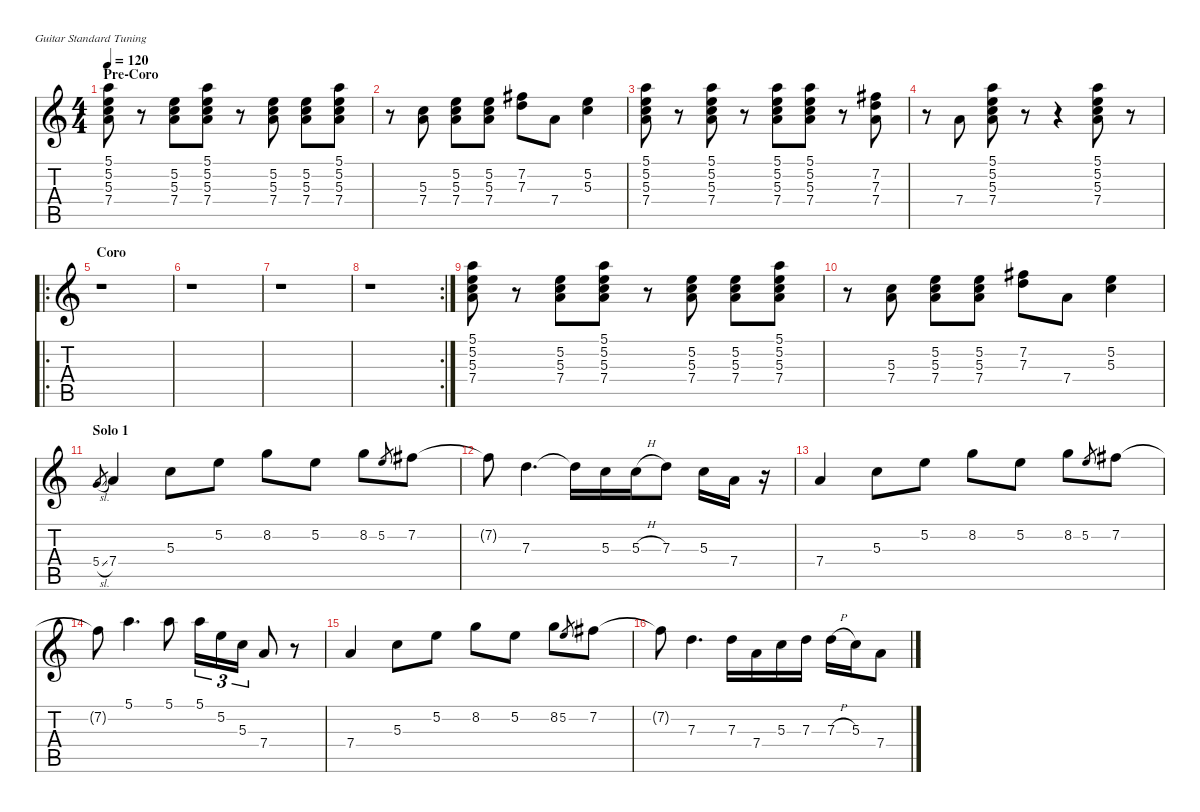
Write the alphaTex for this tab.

\defaultSystemsLayout 4
\hideDynamics
\bracketExtendMode nobrackets
\singleTrackTrackNamePolicy hidden
\multiTrackTrackNamePolicy hidden
\firstSystemTrackNameMode fullname
\firstSystemTrackNameOrientation horizontal
\otherSystemsTrackNameOrientation horizontal
\track ("Carlos Santana" "dist.guit.") {instrument distortionguitar}
\staff {score tabs}
\tuning (E4 B3 G3 D3 A2 E2)
\ts (4 4)
\section ("" "Pre-Coro")
\tempo 120
\clef g2
\ks c
(5.1 5.2 5.3 7.4).8{dy f beam Down} r.8{beam Down} (5.2 5.3 7.4).8{beam Down} (5.1 5.2 5.3 7.4).8{beam Down} r.8{beam Down} (5.2 5.3 7.4).8{beam Down} (5.2 5.3 7.4).8{beam Down} (5.1 5.2 5.3 7.4).8{beam Down} |
r.8{beam Down} (5.3 7.4).8{beam Down} (5.2 5.3 7.4).8{beam Down} (5.2 5.3 7.4).8{beam Down} (7.2{acc #} 7.3).8{beam Down} 7.4.8{beam Down} (5.2 5.3).4{beam Down} |
(5.1 5.2 5.3 7.4).8{beam Down} r.8{beam Down} (5.1 5.2 5.3 7.4).8{beam Down} r.8{beam Down} (5.1 5.2 5.3 7.4).8{beam Down} (5.1 5.2 5.3 7.4).8{beam Down} r.8{beam Down} (7.2{acc #} 7.3 7.4).8{beam Down} |
r.8{beam Down} 7.4.8{beam Up} (5.1 5.2 5.3 7.4).8{beam Down} r.8{beam Down} r.4{beam Down} (5.1 5.2 5.3 7.4).8{beam Down} r.8{beam Down} |
\ro
\section ("" "Coro")
r.1{beam Down} |
r.1{beam Down} |
r.1{beam Down} |
\rc 2
r.1{beam Down} |
(5.1 5.2 5.3 7.4).8{beam Down} r.8{beam Down} (5.2 5.3 7.4).8{beam Down} (5.1 5.2 5.3 7.4).8{beam Down} r.8{beam Down} (5.2 5.3 7.4).8{beam Down} (5.2 5.3 7.4).8{beam Down} (5.1 5.2 5.3 7.4).8{beam Down} |
r.8{beam Down} (5.3 7.4).8{beam Down} (5.2 5.3 7.4).8{beam Down} (5.2 5.3 7.4).8{beam Down} (7.2{acc #} 7.3).8{beam Down} 7.4.8{beam Down} (5.2 5.3).4{beam Down} |
\section ("" "Solo 1")
5.4{sl}.8{gr dy mf beam Up} 7.4.4{dy f beam Up} 5.3.8{beam Down} 5.2.8{beam Down} 8.2.8{beam Down} 5.2.8{beam Down} 8.2.8{beam Down} 5.2.8{gr dy mf beam Up} 7.2{acc #}.8{dy f beam Down} |
7.2{t acc #}.8{beam Down} 7.3.4{d beam Down} 7.3{t}.16{beam Down} 5.3.16{beam Down} 5.3{h}.16{dy ppp beam Down} 7.3.8{dy f beam Down} 5.3.16{beam Down} 7.4.16{beam Down} r.16{beam Down} |
7.4.4{beam Up} 5.3.8{beam Down} 5.2.8{beam Down} 8.2.8{beam Down} 5.2.8{beam Down} 8.2.8{beam Down} 5.2.8{gr dy mf beam Up} 7.2{acc #}.8{dy f beam Down} |
7.2{t acc #}.8{beam Down} 5.1.4{d beam Down} 5.1.8{dy p beam Down} 5.1.16{tu (3 2) dy f beam Down} 5.2.16{tu (3 2) beam Down} 5.3.16{tu (3 2) beam Down} 7.4.8{beam Up} r.8{beam Up} |
7.4.4{beam Up} 5.3.8{beam Down} 5.2.8{beam Down} 8.2.8{beam Down} 5.2.8{beam Down} 8.2.8{beam Down} 5.2.8{gr dy mf beam Up} 7.2{acc #}.8{dy f beam Down} |
7.2{t acc #}.8{beam Down} 7.3.4{d beam Down} 7.3.16{dy p beam Down} 7.4.16{dy f beam Down} 5.3.16{beam Down} 7.3.16{beam Down} 7.3{h}.16{beam Down} 5.3.16{beam Down} 7.4.8{beam Down}
